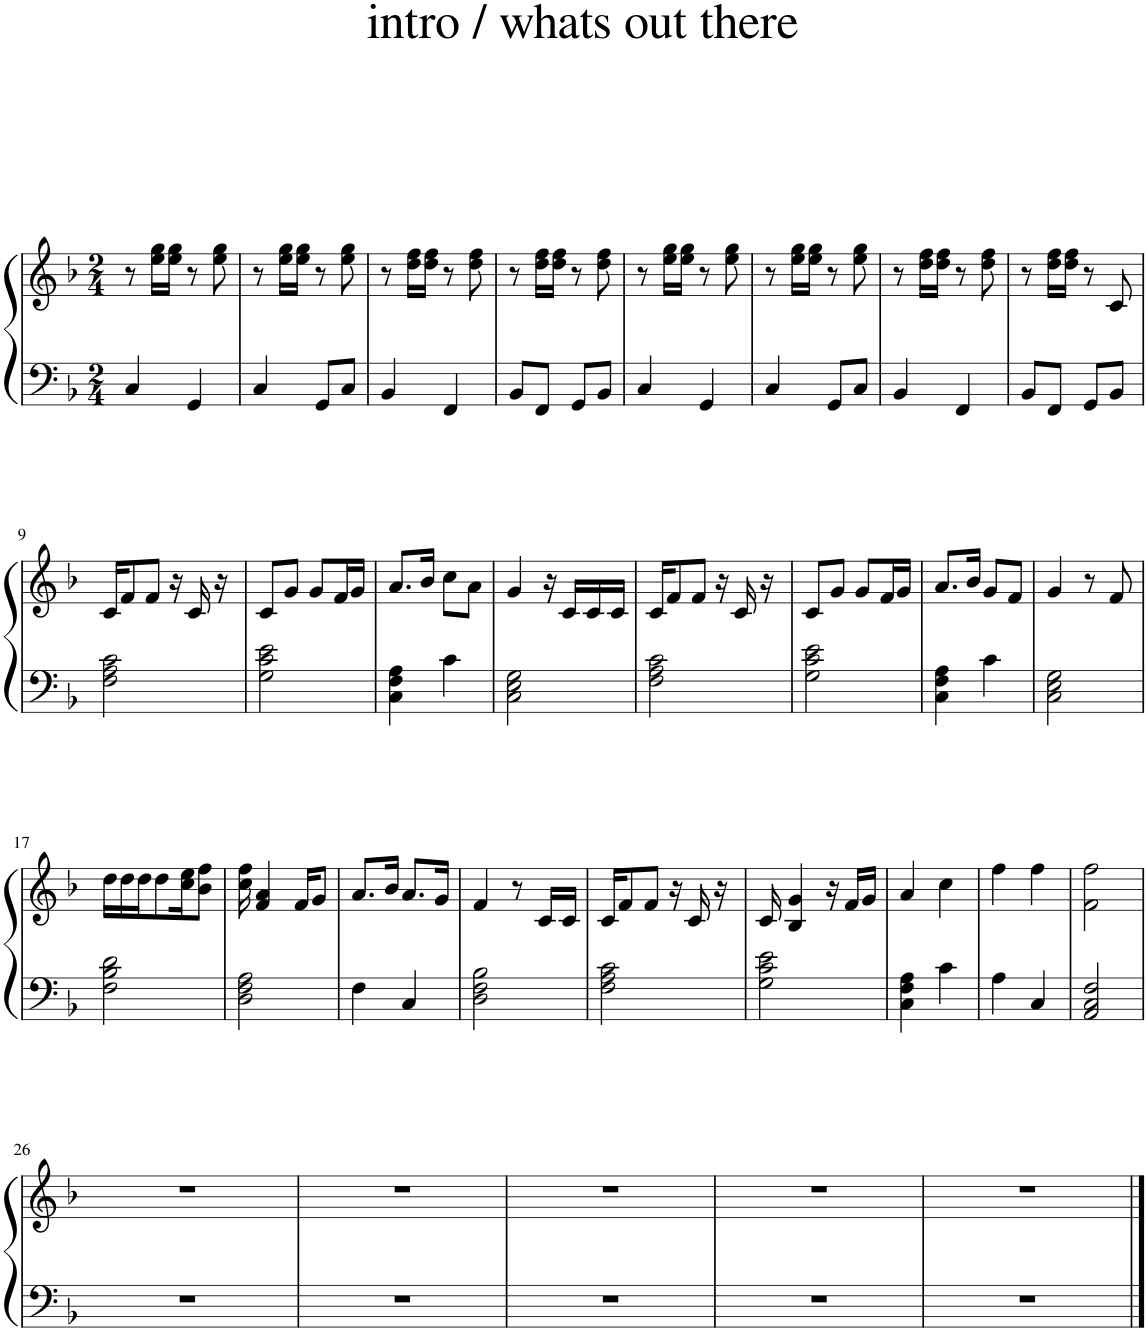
**kern	**kern
*part1	*part1
*staff2	*staff1
*I"Piano	*
*I'Pno.	*
*clefF4	*clefG2
*k[b-]	*k[b-]
*M2/4	*M2/4
=1	=1
4C/	8r
.	16ee\ 16gg\LL
.	16ee\ 16gg\JJ
4GG/	8r
.	8ee\ 8gg\
=2	=2
4C/	8r
.	16ee\ 16gg\LL
.	16ee\ 16gg\JJ
8GG/L	8r
8C/J	8ee\ 8gg\
=3	=3
4BB-/	8r
.	16dd\ 16ff\LL
.	16dd\ 16ff\JJ
4FF/	8r
.	8dd\ 8ff\
=4	=4
8BB-/L	8r
8FF/J	16dd\ 16ff\LL
.	16dd\ 16ff\JJ
8GG/L	8r
8BB-/J	8dd\ 8ff\
=5	=5
4C/	8r
.	16ee\ 16gg\LL
.	16ee\ 16gg\JJ
4GG/	8r
.	8ee\ 8gg\
=6	=6
4C/	8r
.	16ee\ 16gg\LL
.	16ee\ 16gg\JJ
8GG/L	8r
8C/J	8ee\ 8gg\
=7	=7
4BB-/	8r
.	16dd\ 16ff\LL
.	16dd\ 16ff\JJ
4FF/	8r
.	8dd\ 8ff\
=8	=8
8BB-/L	8r
8FF/J	16dd\ 16ff\LL
.	16dd\ 16ff\JJ
8GG/L	8r
8BB-/J	8c/
!!LO:LB:g=z
=9	=9
2F\ 2A\ 2c\	16c/KL
.	8f/
.	8f/J
.	16r
.	16c/
.	16r
=10	=10
2G\ 2c\ 2e\	8c/L
.	8g/J
.	8g/L
.	16f/L
.	16g/JJ
=11	=11
4C\ 4F\ 4A\	8.a/L
.	16b-/Jk
4c\	8cc\L
.	8a\J
=12	=12
2C\ 2E\ 2G\	4g/
.	16r
.	16c/LL
.	16c/
.	16c/JJ
=13	=13
2F\ 2A\ 2c\	16c/KL
.	8f/
.	8f/J
.	16r
.	16c/
.	16r
=14	=14
2G\ 2c\ 2e\	8c/L
.	8g/J
.	8g/L
.	16f/L
.	16g/JJ
=15	=15
4C\ 4F\ 4A\	8.a/L
.	16b-/Jk
4c\	8g/L
.	8f/J
=16	=16
2C\ 2E\ 2G\	4g/
.	8r
.	8f/
!!LO:LB:g=z
=17	=17
2F\ 2B-\ 2d\	16dd\LL
.	16dd\
.	16dd\J
.	8dd\
.	16cc\ 16ee\K
.	8b-\ 8ff\J
=18	=18
2D\ 2F\ 2A\	16cc\ 16ff\
.	4f/ 4a/
.	16f/KL
.	8g/J
=19	=19
4F\	8.a/L
.	16b-/Jk
4C/	8.a/L
.	16g/Jk
=20	=20
2D\ 2F\ 2B-\	4f/
.	8r
.	16c/LL
.	16c/JJ
=21	=21
2F\ 2A\ 2c\	16c/KL
.	8f/
.	8f/J
.	16r
.	16c/
.	16r
=22	=22
2G\ 2c\ 2e\	16c/
.	4B-/ 4g/
.	16r
.	16f/LL
.	16g/JJ
=23	=23
4C\ 4F\ 4A\	4a/
4c\	4cc\
=24	=24
4A\	4ff\
4C/	4ff\
=25	=25
2AA/ 2C/ 2F/	2f\ 2ff\
!!LO:LB:g=z
=26	=26
2r	2r
=27	=27
2r	2r
=28	=28
2r	2r
=29	=29
2r	2r
=30	=30
2r	2r
==	==
*-	*-
